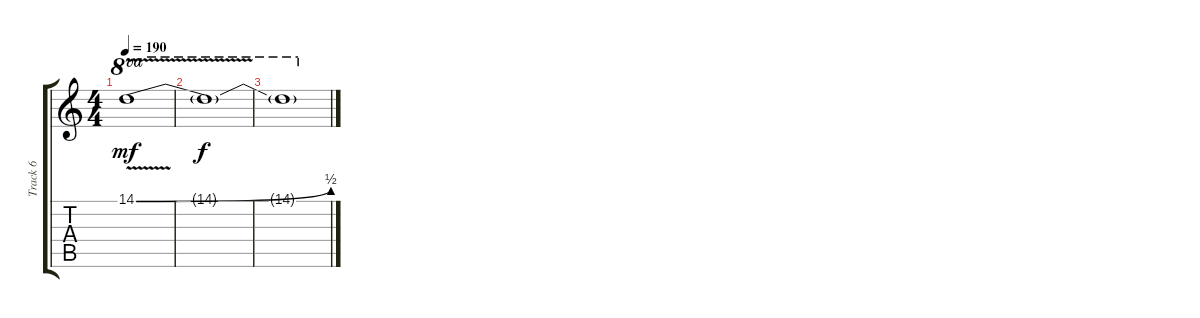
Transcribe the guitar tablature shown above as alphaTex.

\track ("Track 6" "Track 6") {instrument distortionguitar}
\staff {score tabs}
\tuning (C4 G3 Eb3 Bb2 F2 C2) {hide}
\ts (4 4)
\tempo 190
\clef g2
\ks c
14.1{be (bend 0 0 60 2) v}.1{ot 8va dy mf} |
14.1{t}.1{ot 8va dy f} |
14.1{t}.1{ot 8va}
